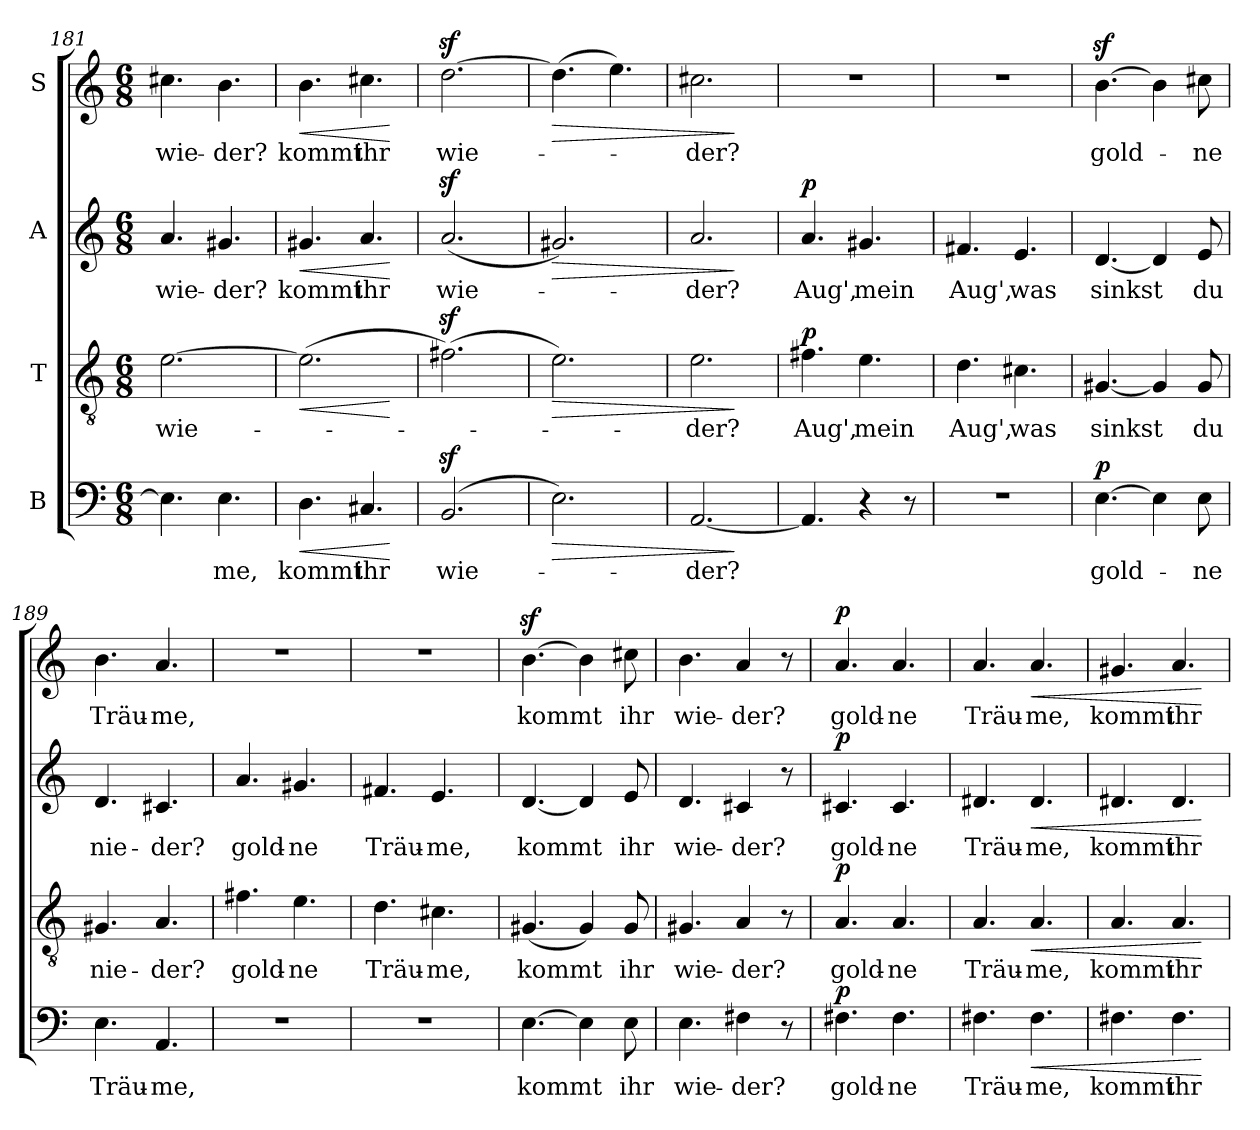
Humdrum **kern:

**kern	**text	**dynam	**kern	**text	**dynam	**kern	**text	**dynam	**kern	**text	**dynam
*part4	*part4	*part4	*part3	*part3	*part3	*part2	*part2	*part2	*part1	*part1	*part1
*staff4	*staff4	*staff4	*staff3	*staff3	*staff3	*staff2	*staff2	*staff2	*staff1	*staff1	*staff1
*I"B	*	*	*I"T	*	*	*I"A	*	*	*I"S	*	*
*clefF4	*	*	*clefGv2	*	*	*clefG2	*	*	*clefG2	*	*
*k[]	*	*	*k[]	*	*	*k[]	*	*	*k[]	*	*
*M6/8	*	*	*M6/8	*	*	*M6/8	*	*	*M6/8	*	*
=181	=181	=181	=181	=181	=181	=181	=181	=181	=181	=181	=181
4.E\]	.	.	[2.e\	wie-	.	4.a/	wie-	.	4.cc#X\	wie-	.
4.E\	-me,	.	.	.	.	4.g#X/	-der?	.	4.b\	-der?	.
=182	=182	=182	=182	=182	=182	=182	=182	=182	=182	=182	=182
!	!	!LO:HP:b	!	!	!LO:HP:b	!	!	!LO:HP:b	!	!	!LO:HP:b
4.D\	kommt	<	(2.e\]	.	<	4.g#X/	kommt	<	4.b\	kommt	<
4.C#X/	ihr	.	.	.	.	4.a/	ihr	.	4.cc#X\	ihr	.
.	.	[	.	.	[	.	.	[	.	.	[
=183	=183	=183	=183	=183	=183	=183	=183	=183	=183	=183	=183
(2.BBz>/	wie-	.	(>2.f#Xz>\)	.	.	(2.az>/	wie-	.	[2.ddz>\	wie-	.
=184	=184	=184	=184	=184	=184	=184	=184	=184	=184	=184	=184
!	!	!LO:HP:b	!	!	!LO:HP:b	!	!	!LO:HP:b	!	!	!LO:HP:b
2.E\)	.	>	2.e\)	.	>	2.g#X/)	.	>	(4.dd\]	.	>
.	.	.	.	.	.	.	.	.	4.ee\)	.	.
=185	=185	=185	=185	=185	=185	=185	=185	=185	=185	=185	=185
[2.AA/	-der?	.	2.e\	-der?	.	2.a/	­der?	.	2.cc#X\	­der?	.
.	.	]	.	.	]	.	.	]	.	.	]
=186	=186	=186	=186	=186	=186	=186	=186	=186	=186	=186	=186
!	!	!	!	!	!LO:DY:a	!	!	!LO:DY:a	!	!	!
4.AA/]	.	.	4.f#X\	Aug',	p	4.a/	Aug',	p	2.r	.	.
4r	.	.	4.e\	mein	.	4.g#X/	mein	.	.	.	.
8r	.	.	.	.	.	.	.	.	.	.	.
=187	=187	=187	=187	=187	=187	=187	=187	=187	=187	=187	=187
2.r	.	.	4.d\	Aug',	.	4.f#X/	Aug',	.	2.r	.	.
.	.	.	4.c#X\	was	.	4.e/	was	.	.	.	.
=188	=188	=188	=188	=188	=188	=188	=188	=188	=188	=188	=188
!	!	!LO:DY:a	!	!	!	!	!	!	!	!	!
[4.E\	gold-	p	[4.G#X/	sinkst	.	[4.d/	sinkst	.	[4.bz>\	gold-	.
4E\]	.	.	4G#/]	.	.	4d/]	.	.	4b\]	.	.
8E\	-ne	.	8G#/	du	.	8e/	du	.	8cc#X\	-ne	.
!!LO:PB:g=z
=189	=189	=189	=189	=189	=189	=189	=189	=189	=189	=189	=189
4.E\	Träu-	.	4.G#X/	nie-	.	4.d/	nie-	.	4.b\	Träu-	.
4.AA/	-me,	.	4.A/	-der?	.	4.c#X/	-der?	.	4.a/	-me,	.
=190	=190	=190	=190	=190	=190	=190	=190	=190	=190	=190	=190
2.r	.	.	4.f#X\	gold-	.	4.a/	gold-	.	2.r	.	.
.	.	.	4.e\	-ne	.	4.g#X/	-ne	.	.	.	.
=191	=191	=191	=191	=191	=191	=191	=191	=191	=191	=191	=191
2.r	.	.	4.d\	Träu-	.	4.f#X/	Träu-	.	2.r	.	.
.	.	.	4.c#X\	-me,	.	4.e/	-me,	.	.	.	.
=192	=192	=192	=192	=192	=192	=192	=192	=192	=192	=192	=192
[4.E\	kommt	.	(4.G#X/	kommt	.	[4.d/	kommt	.	[4.bz>\	kommt	.
4E\]	.	.	4G#/)	.	.	4d/]	.	.	4b\]	.	.
8E\	ihr	.	8G#/	ihr	.	8e/	ihr	.	8cc#X\	ihr	.
=193	=193	=193	=193	=193	=193	=193	=193	=193	=193	=193	=193
4.E\	wie-	.	4.G#X/	wie-	.	4.d/	wie-	.	4.b\	wie-	.
4F#X\	-der?	.	4A/	-der?	.	4c#X/	-der?	.	4a/	-der?	.
8r	.	.	8r	.	.	8r	.	.	8r	.	.
=194	=194	=194	=194	=194	=194	=194	=194	=194	=194	=194	=194
!	!	!LO:DY:a	!	!	!LO:DY:a	!	!	!LO:DY:a	!	!	!LO:DY:a
4.F#X\	gold-	p	4.A/	gold-	p	4.c#X/	gold-	p	4.a/	gold-	p
4.F#\	-ne	.	4.A/	-ne	.	4.c#/	-ne	.	4.a/	-ne	.
=195	=195	=195	=195	=195	=195	=195	=195	=195	=195	=195	=195
4.F#X\	Träu-	.	4.A/	Träu-	.	4.d#X/	Träu-	.	4.a/	Träu-	.
!	!	!LO:HP:b	!	!	!LO:HP:b	!	!	!LO:HP:b	!	!	!LO:HP:b
4.F#\	-me,	<	4.A/	-me,	<	4.d#/	-me,	<	4.a/	-me,	<
=196	=196	=196	=196	=196	=196	=196	=196	=196	=196	=196	=196
4.F#X\	kommt	.	4.A/	kommt	.	4.d#X/	kommt	.	4.g#X/	kommt	.
4.F#\	ihr	.	4.A/	ihr	.	4.d#/	ihr	.	4.a/	ihr	.
.	.	[	.	.	[	.	.	[	.	.	[
=	=	=	=	=	=	=	=	=	=	=	=
*-	*-	*-	*-	*-	*-	*-	*-	*-	*-	*-	*-
